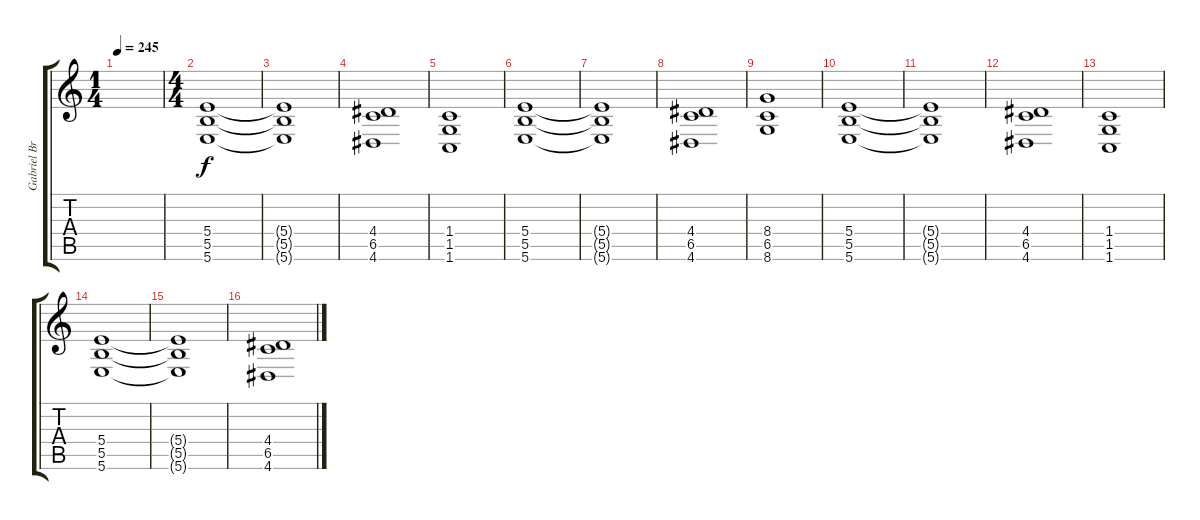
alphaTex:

\track ("Gabriel Brault-Pilon" "Gabriel Br") {instrument overdrivenguitar}
\staff {score tabs}
\tuning (Db4 Ab3 E3 B2 Gb2 B1) {hide}
\ts (1 4)
\tempo 245
\clef g2
\ks c
|
\ts (4 4)
(5.4 5.5 5.6).1 |
(5.4{t} 5.5{t} 5.6{t}).1 |
(4.4 6.5 4.6).1 |
(1.4 1.5 1.6).1 |
(5.4 5.5 5.6).1 |
(5.4{t} 5.5{t} 5.6{t}).1 |
(4.4 6.5 4.6).1 |
(8.4 6.5 8.6).1 |
(5.4 5.5 5.6).1 |
(5.4{t} 5.5{t} 5.6{t}).1 |
(4.4 6.5 4.6).1 |
(1.4 1.5 1.6).1 |
(5.4 5.5 5.6).1 |
(5.4{t} 5.5{t} 5.6{t}).1 |
(4.4 6.5 4.6).1
